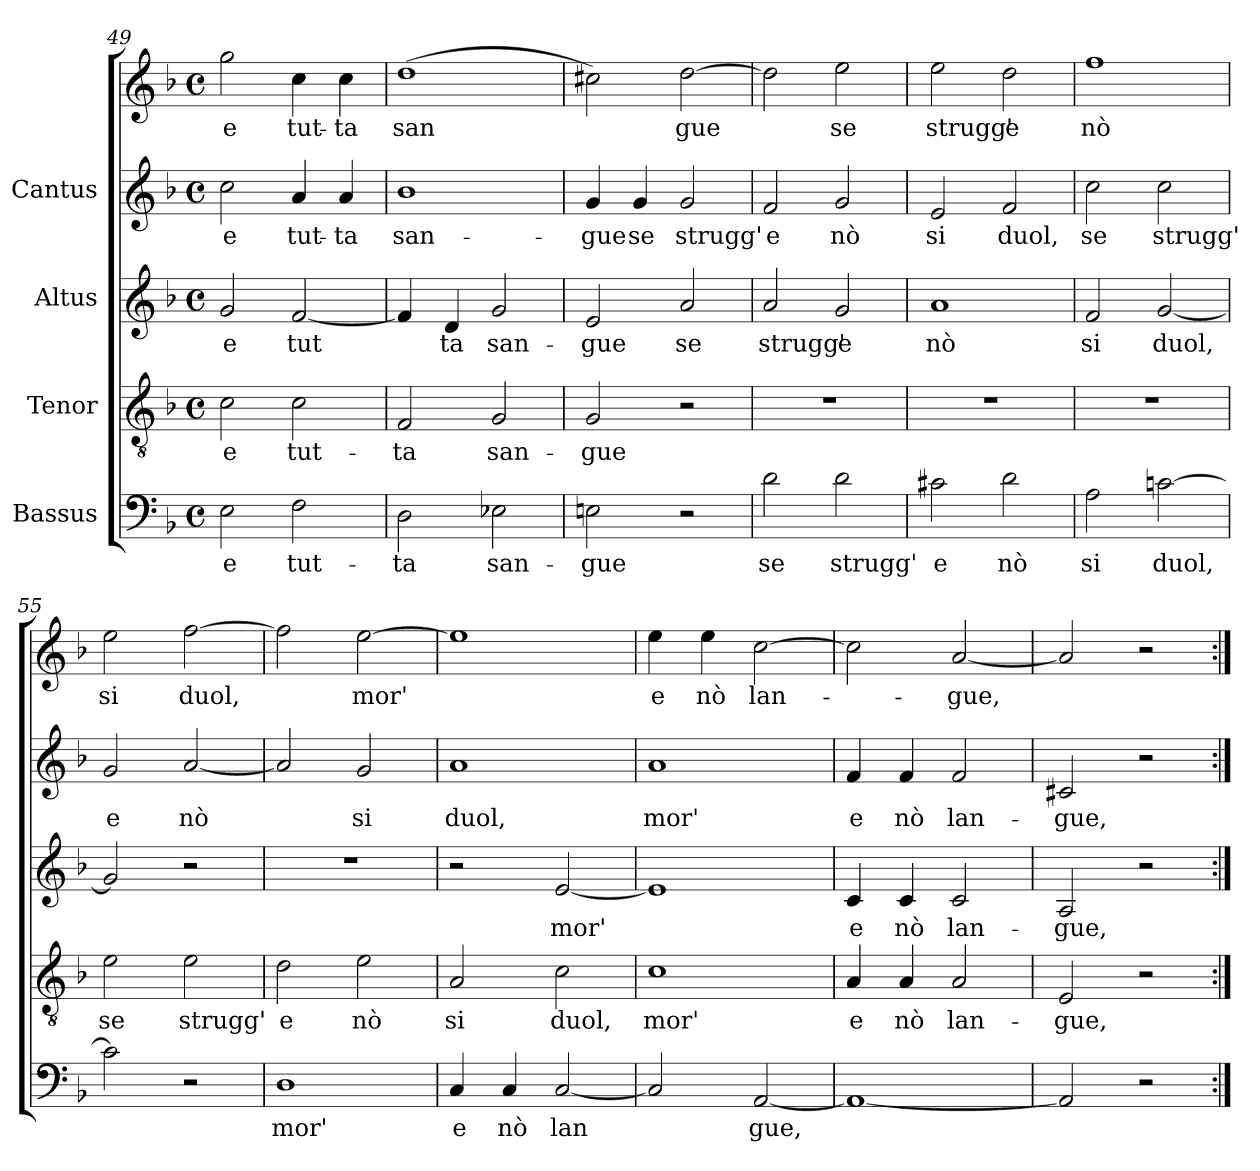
**kern	**text	**kern	**text	**kern	**text	**kern	**text	**kern	**text
*part4	*part4	*part3	*part3	*part2	*part2	*part1	*part1	*part1	*part1
*staff5	*staff5	*staff4	*staff4	*staff3	*staff3	*staff2	*staff2	*staff1	*staff1
*I"Bassus	*	*I"Tenor	*	*I"Altus	*	*I"Cantus	*	*	*
*clefF4	*	*clefGv2	*	*clefG2	*	*clefG2	*	*clefG2	*
*k[b-]	*	*k[b-]	*	*k[b-]	*	*k[b-]	*	*k[b-]	*
*F:	*	*F:	*	*F:	*	*F:	*	*F:	*
*M4/4	*	*M4/4	*	*M4/4	*	*M4/4	*	*M4/4	*
*met(c)	*	*met(c)	*	*met(c)	*	*met(c)	*	*met(c)	*
=49	=49	=49	=49	=49	=49	=49	=49	=49	=49
!	!LO:LY:b:cj	!	!LO:LY:b:cj	!	!LO:LY:b:cj	!	!LO:LY:b:cj	!	!LO:LY:b:cj
2E\	e	2c\	e	2g/	e	2cc\	e	2gg\	e
!	!LO:LY:b:cj	!	!LO:LY:b:cj	!	!LO:LY:b:cj	!	!LO:LY:b:cj	!	!LO:LY:b:cj
2F\	tut-	2c\	tut-	[<2f/	tut-	4a/	tut-	4cc\	tut-
!	!	!	!	!	!	!	!LO:LY:b:cj	!	!LO:LY:b:cj
.	.	.	.	.	.	4a/	-ta	4cc\	-ta
=50	=50	=50	=50	=50	=50	=50	=50	=50	=50
!	!LO:LY:b:cj	!	!LO:LY:b:cj	!	!LO:LY:b:cj	!	!LO:LY:b:cj	!	!LO:LY:b:cj
2D\	-ta	2F/	-ta	4f/]	-	1b-	-san-	(>1dd	san-
!	!	!	!	!	!LO:LY:b:cj	!	!	!	!
.	.	.	.	4d/	ta	.	.	.	.
!	!LO:LY:b:cj	!	!LO:LY:b:cj	!	!LO:LY:b:cj	!	!	!	!
2E-X\	san-	2G/	san-	2g/	san-	.	.	.	.
!!LO:LB:g=z
=51	=51	=51	=51	=51	=51	=51	=51	=51	=51
!	!LO:LY:b:cj	!	!LO:LY:b:cj	!	!LO:LY:b:cj	!	!LO:LY:b:cj	!	!LO:LY:b:cj
2En\	-gue	2G/	-gue	2e/	-gue	4g/	gue	2cc#X\)	-
!	!	!	!	!	!	!	!LO:LY:b:cj	!	!
.	.	.	.	.	.	4g/	se	.	.
!	!	!	!	!	!LO:LY:b:cj	!	!LO:LY:b:cj	!	!LO:LY:b:cj
2r	.	2r	.	2a/	se	2g/	strugg'	[>2dd\	gue
=52	=52	=52	=52	=52	=52	=52	=52	=52	=52
!	!LO:LY:b:cj	!	!	!	!LO:LY:b:cj	!	!LO:LY:b:cj	!	!LO:LY:b:cj
2d\	se	1r	.	2a/	strugg'	2f/	e	2dd\]	.
!	!LO:LY:b:cj	!	!	!	!LO:LY:b:cj	!	!LO:LY:b:cj	!	!LO:LY:b:cj
2d\	strugg'	.	.	2g/	e	2g/	nò	2ee\	se
=53	=53	=53	=53	=53	=53	=53	=53	=53	=53
!	!LO:LY:b:cj	!	!	!	!LO:LY:b:cj	!	!LO:LY:b:cj	!	!LO:LY:b:cj
2c#X\	e	1r	.	1a	nò	2e/	si	2ee\	strugg'
!	!LO:LY:b:cj	!	!	!	!	!	!LO:LY:b:cj	!	!LO:LY:b:cj
2d\	nò	.	.	.	.	2f/	duol,	2dd\	e
=54	=54	=54	=54	=54	=54	=54	=54	=54	=54
!	!LO:LY:b:cj	!	!	!	!LO:LY:b:cj	!	!LO:LY:b:cj	!	!LO:LY:b:cj
2A\	si	1r	.	2f/	si	2cc\	se	1ff	nò
!	!LO:LY:b:cj	!	!	!	!LO:LY:b:cj	!	!LO:LY:b:cj	!	!
[>2cn\	duol,	.	.	[<2g/	duol,	2cc\	strugg'	.	.
=55	=55	=55	=55	=55	=55	=55	=55	=55	=55
!	!	!	!LO:LY:b:cj	!	!	!	!LO:LY:b:cj	!	!LO:LY:b:cj
2c\]	.	2e\	se	2g/]	.	2g/	e	2ee\	si
!	!	!	!LO:LY:b:cj	!	!	!	!LO:LY:b:cj	!	!LO:LY:b:cj
2r	.	2e\	strugg'	2r	.	[<2a/	nò	[>2ff\	duol,
=56	=56	=56	=56	=56	=56	=56	=56	=56	=56
!	!LO:LY:b:cj	!	!LO:LY:b:cj	!	!	!	!LO:LY:b:cj	!	!LO:LY:b:cj
1D	mor'	2d\	e	1r	.	2a/]	.	2ff\]	.
!	!	!	!LO:LY:b:cj	!	!	!	!LO:LY:b:cj	!	!LO:LY:b:cj
.	.	2e\	nò	.	.	2g/	si	[>2ee\	mor'
=57	=57	=57	=57	=57	=57	=57	=57	=57	=57
!	!LO:LY:b:cj	!	!LO:LY:b:cj	!	!	!	!LO:LY:b:cj	!	!
4C/	e	2A/	si	2r	.	1a	duol,	1ee]	.
!	!LO:LY:b:cj	!	!	!	!	!	!	!	!
4C/	nò	.	.	.	.	.	.	.	.
!	!LO:LY:b:cj	!	!LO:LY:b:cj	!	!LO:LY:b:cj	!	!	!	!
[<2C/	lan-	2c\	duol,	[<2e/	mor'	.	.	.	.
!!LO:PB:g=z
=58	=58	=58	=58	=58	=58	=58	=58	=58	=58
!	!LO:LY:b:cj	!	!LO:LY:b:cj	!	!	!	!LO:LY:b:cj	!	!LO:LY:b:cj
2C/]	-	1c	mor'	1e]	.	1a	-mor'	4ee\	e
!	!	!	!	!	!	!	!	!	!LO:LY:b:cj
.	.	.	.	.	.	.	.	4ee\	nò
!	!LO:LY:b:cj	!	!	!	!	!	!	!	!LO:LY:b:cj
[<2AA/	gue,	.	.	.	.	.	.	[>2cc\	lan-
=59	=59	=59	=59	=59	=59	=59	=59	=59	=59
!	!	!	!LO:LY:b:cj	!	!LO:LY:b:cj	!	!LO:LY:b:cj	!	!LO:LY:b:cj
1AA_<	.	4A/	e	4c/	e	4f/	e	2cc\]	.
!	!	!	!LO:LY:b:cj	!	!LO:LY:b:cj	!	!LO:LY:b:cj	!	!
.	.	4A/	nò	4c/	nò	4f/	nò	.	.
!	!	!	!LO:LY:b:cj	!	!LO:LY:b:cj	!	!LO:LY:b:cj	!	!LO:LY:b:cj
.	.	2A/	lan-	2c/	lan-	2f/	lan-	[<2a/	gue,
=60	=60	=60	=60	=60	=60	=60	=60	=60	=60
!	!	!	!LO:LY:b:cj	!	!LO:LY:b:cj	!	!LO:LY:b:cj	!	!
2AA/]	.	2E/	-gue,	2A/	-gue,	2c#X/	-gue,	2a/]	.
2r	.	2r	.	2r	.	2r	.	2r	.
=:|!	=:|!	=:|!	=:|!	=:|!	=:|!	=:|!	=:|!	=:|!	=:|!
*-	*-	*-	*-	*-	*-	*-	*-	*-	*-
